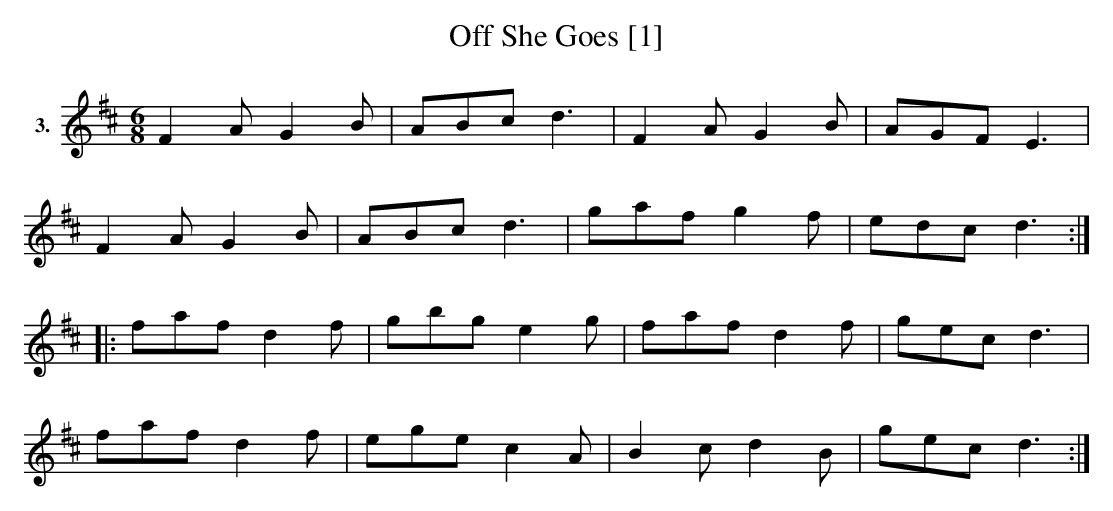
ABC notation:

X:1
T:Off She Goes [1]
M:6/8
L:1/8
K:D
V:1 clef=treble name="3."
[V:1] F2A G2B|ABc d3|F2A G2B|AGF E3|
F2A G2B|ABc d3|gaf g2f|edc d3:|
|:faf d2f|gbg e2g|faf d2f|gec d3|
faf d2f|ege c2A|B2c d2B|gec d3:|]
